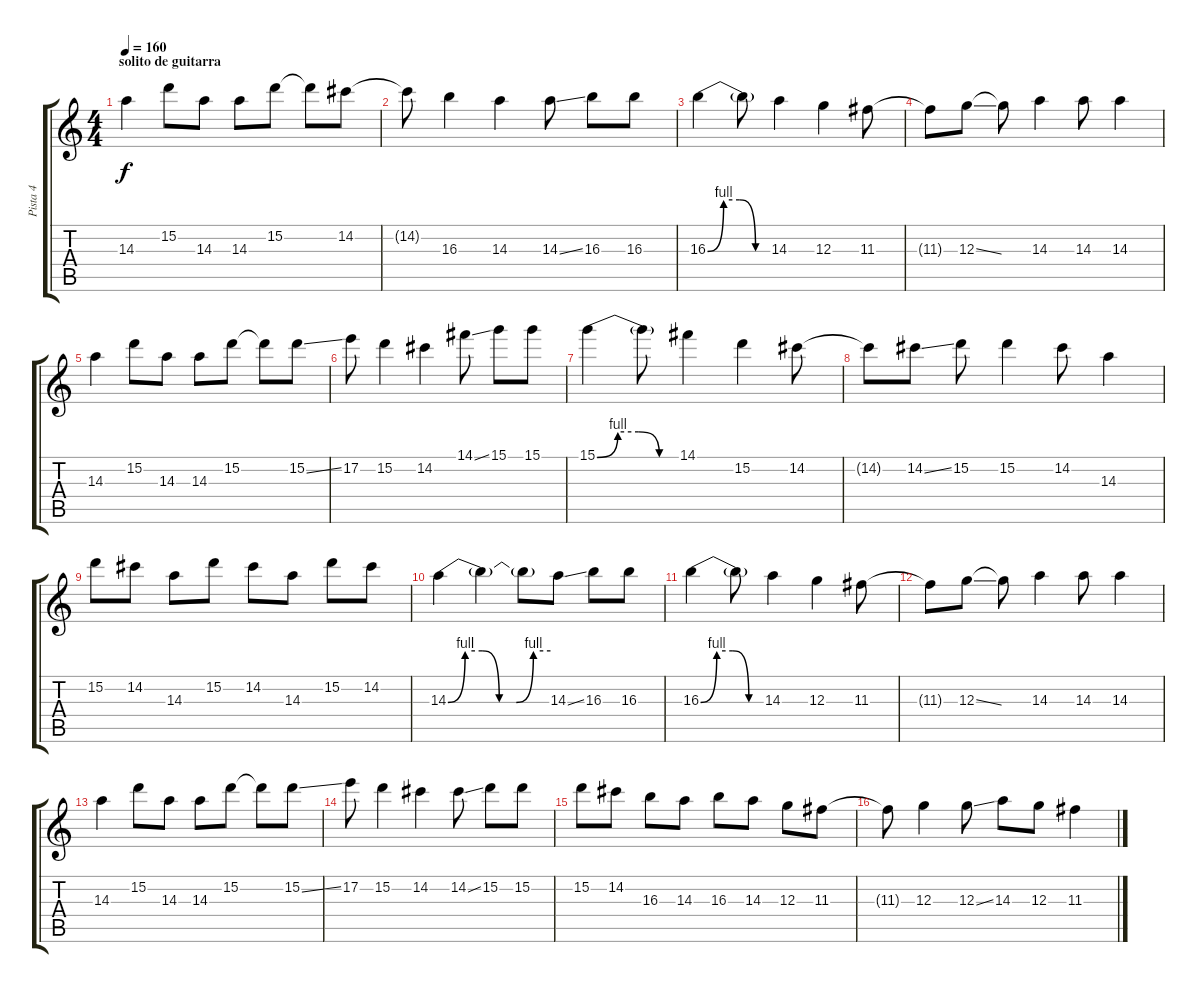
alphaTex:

\track ("Pista 4" "Pista 4") {instrument distortionguitar}
\staff {score tabs}
\tuning (E4 B3 G3 D3 A2 E2) {hide}
\ts (4 4)
\section ("" "solito de guitarra")
\tempo 160
\clef g2
\ks c
14.3.4{dy f} 15.2.8 14.3.8 14.3.8 15.2.8 15.2{t}.8 14.2.8 |
14.2{t}.8 16.3.4 14.3.4 14.3{ss}.8 16.3.8 16.3.8 |
16.3{be (custom 0 0 15 4 30 4 45 0 60 0)}.4 16.3{t}.8 14.3.4 12.3.4 11.3.8 |
11.3{t}.8 12.3{ss}.8 12.3{t}.8 14.3.4 14.3.8 14.3.4 |
14.3.4 15.2.8 14.3.8 14.3.8 15.2.8 15.2{t}.8 15.2{ss}.8 |
17.2.8 15.2.4 14.2.4 14.1{ss}.8 15.1.8 15.1.8 |
15.1{be (custom 0 0 15 4 30 4 45 0 60 0)}.4 15.1{t}.8 14.1.4 15.2.4 14.2.8 |
14.2{t}.8 14.2{ss}.8 15.2.8 15.2.4 14.2.8 14.3.4 |
15.2.8 14.2.8 14.3.8 15.2.8 14.2.8 14.3.8 15.2.8 14.2.8 |
14.3{be (custom 0 0 10 4 20 4 30 0 40 0 50 4 60 4)}.4 14.3{t}.4 14.3{t}.8 14.3{ss}.8 16.3.8 16.3.8 |
16.3{be (custom 0 0 15 4 30 4 45 0 60 0)}.4 16.3{t}.8 14.3.4 12.3.4 11.3.8 |
11.3{t}.8 12.3{ss}.8 12.3{t}.8 14.3.4 14.3.8 14.3.4 |
14.3.4 15.2.8 14.3.8 14.3.8 15.2.8 15.2{t}.8 15.2{ss}.8 |
17.2.8 15.2.4 14.2.4 14.2{ss}.8 15.2.8 15.2.8 |
15.2.8 14.2.8 16.3.8 14.3.8 16.3.8 14.3.8 12.3.8 11.3.8 |
11.3{t}.8 12.3.4 12.3{ss}.8 14.3.8 12.3.8 11.3.4
